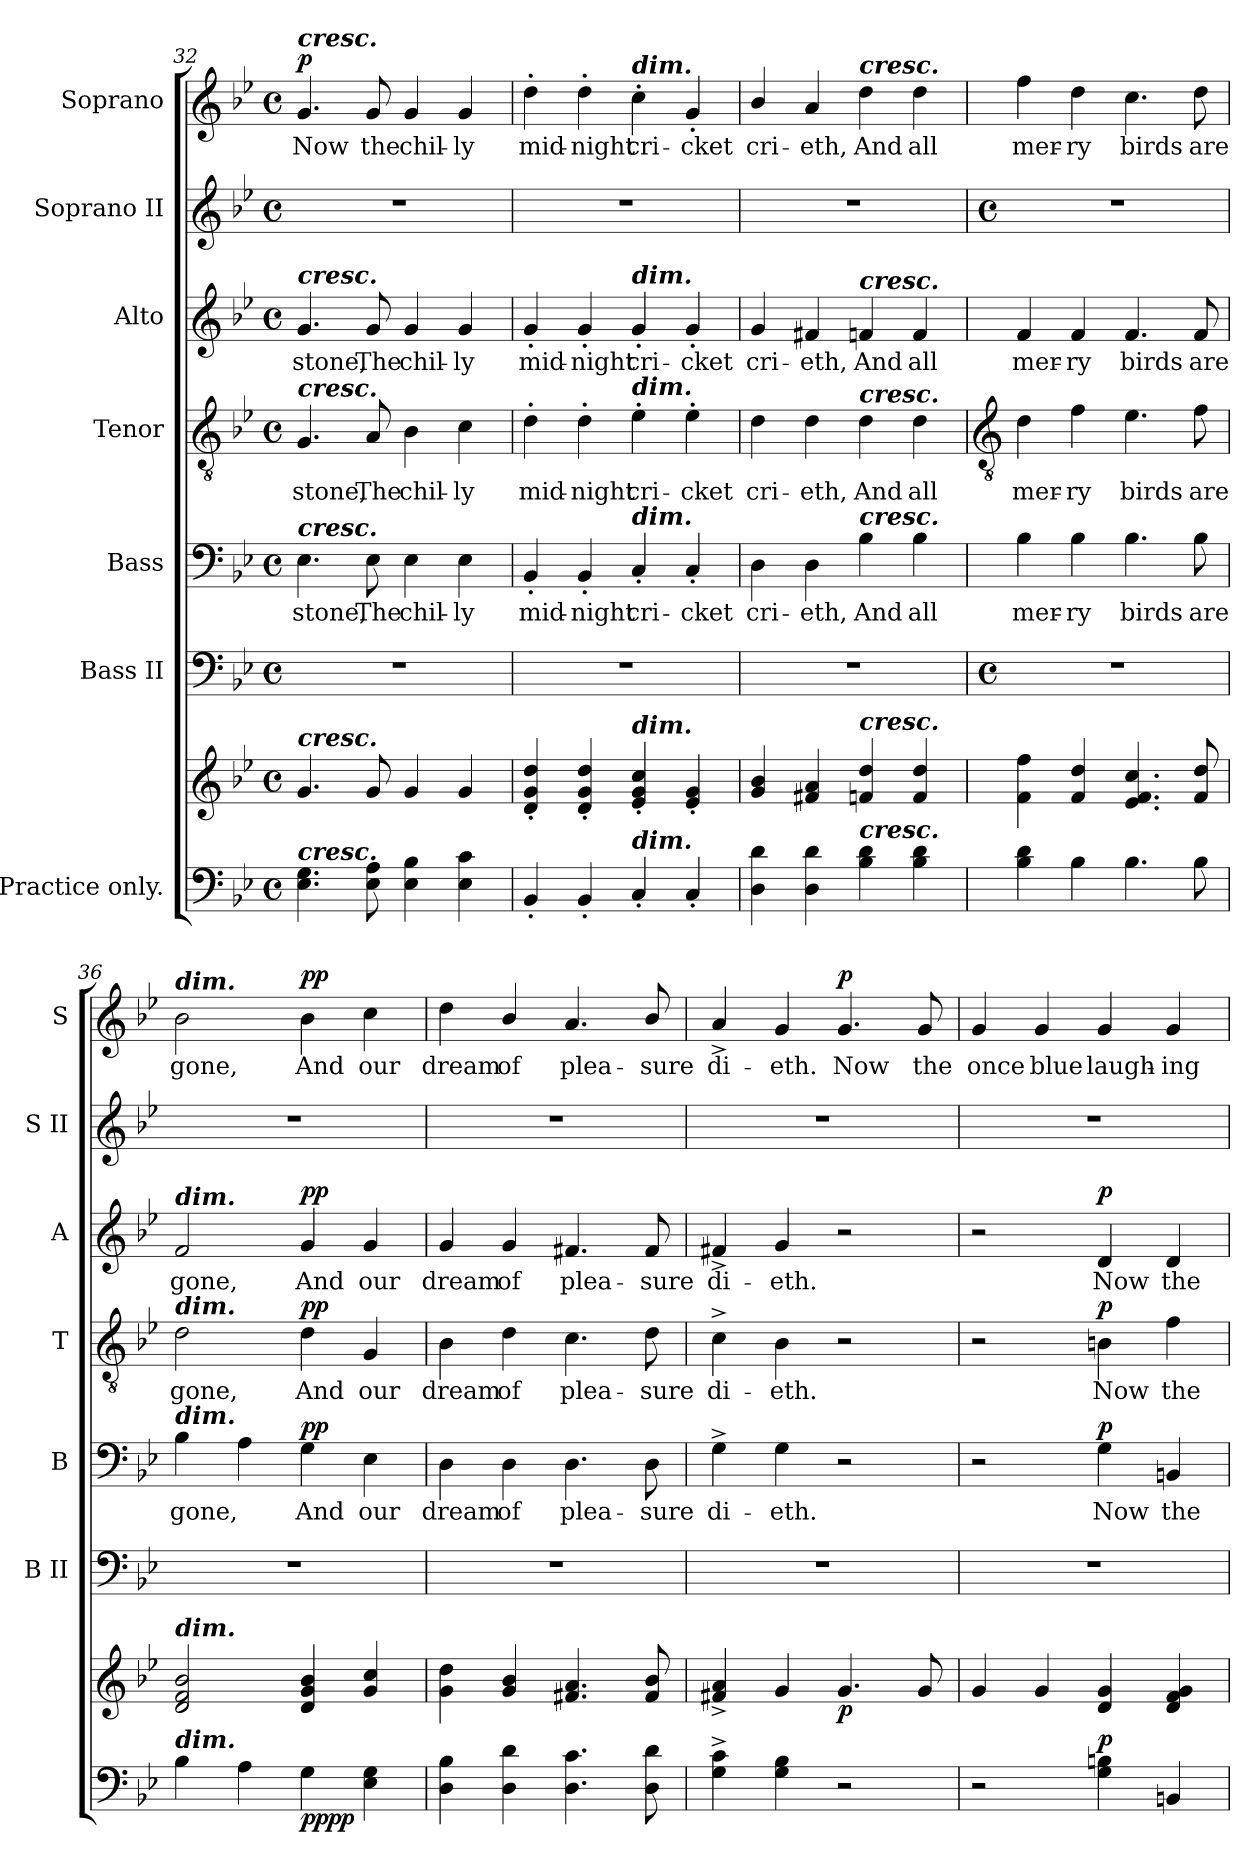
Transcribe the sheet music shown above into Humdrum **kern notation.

**kern	**kern	**dynam	**kern	**kern	**text	**dynam	**kern	**text	**dynam	**kern	**text	**dynam	**kern	**kern	**text	**dynam
*part7	*part7	*part7	*part6	*part5	*part5	*part5	*part4	*part4	*part4	*part3	*part3	*part3	*part2	*part1	*part1	*part1
*staff8	*staff7	*staff7/8	*staff6	*staff5	*staff5	*staff5	*staff4	*staff4	*staff4	*staff3	*staff3	*staff3	*staff2	*staff1	*staff1	*staff1
*I"Practice only.	*	*	*I"Bass II	*I"Bass	*	*	*I"Tenor	*	*	*I"Alto	*	*	*I"Soprano II	*I"Soprano	*	*
*	*	*	*I'B II	*I'B	*	*	*I'T	*	*	*I'A	*	*	*I'S II	*I'S	*	*
*clefF4	*clefG2	*	*clefF4	*clefF4	*	*	*clefGv2	*	*	*clefG2	*	*	*clefG2	*clefG2	*	*
*k[b-e-]	*k[b-e-]	*	*k[b-e-]	*k[b-e-]	*	*	*k[b-e-]	*	*	*k[b-e-]	*	*	*k[b-e-]	*k[b-e-]	*	*
*B-:	*B-:	*	*B-:	*B-:	*	*	*B-:	*	*	*B-:	*	*	*B-:	*B-:	*	*
*M4/4	*M4/4	*	*M4/4	*M4/4	*	*	*M4/4	*	*	*M4/4	*	*	*M4/4	*M4/4	*	*
*met(c)	*met(c)	*	*met(c)	*met(c)	*	*	*met(c)	*	*	*met(c)	*	*	*met(c)	*met(c)	*	*
=32	=32	=32	=32	=32	=32	=32	=32	=32	=32	=32	=32	=32	=32	=32	=32	=32
!	!	!	!	!	!	!	!	!	!	!	!	!	!	!LO:TX:a:Bi:t=cresc.	!	!
!	!	!	!	!	!	!	!	!	!	!LO:TX:a:Bi:t=cresc.	!	!	!	!	!	!
!	!	!	!	!	!	!	!LO:TX:a:Bi:t=cresc.	!	!	!	!	!	!	!	!	!
!	!	!	!	!LO:TX:a:Bi:t=cresc.	!	!	!	!	!	!	!	!	!	!	!	!
!	!LO:TX:a:Bi:t=cresc.	!	!	!	!	!	!	!	!	!	!	!	!	!	!	!
!LO:TX:a:Bi:t=cresc.	!	!	!	!	!	!	!	!	!	!	!	!	!	!	!	!
!	!	!	!	!	!LO:LY:b	!	!	!LO:LY:b	!	!	!LO:LY:b	!	!	!	!LO:LY:b	!LO:DY:b
4.E- 4.G	4.g	.	1r	4.E-	stone,	.	4.G	stone,	.	4.g	stone,	.	1r	4.g	Now	p
!	!	!	!	!	!LO:LY:b	!	!	!LO:LY:b	!	!	!LO:LY:b	!	!	!	!LO:LY:b	!
8E- 8A	8g	.	.	8E-	The	.	8A	The	.	8g	The	.	.	8g	the	.
!	!	!	!	!	!LO:LY:b	!	!	!LO:LY:b	!	!	!LO:LY:b	!	!	!	!LO:LY:b	!
4E- 4B-	4g	.	.	4E-	chil-	.	4B-	chil-	.	4g	chil-	.	.	4g	chil-	.
!	!	!	!	!	!LO:LY:b	!	!	!LO:LY:b	!	!	!LO:LY:b	!	!	!	!LO:LY:b	!
4E- 4c	4g	.	.	4E-	-ly	.	4c	-ly	.	4g	-ly	.	.	4g	-ly	.
=33	=33	=33	=33	=33	=33	=33	=33	=33	=33	=33	=33	=33	=33	=33	=33	=33
!	!	!	!	!	!LO:LY:b	!	!	!LO:LY:b	!	!	!LO:LY:b	!	!	!	!LO:LY:b	!
4BB-'	4d' 4g' 4dd'	.	1r	4BB-'	mid-	.	4d'	mid-	.	4g'	mid-	.	1r	4dd'	mid-	.
!	!	!	!	!	!LO:LY:b	!	!	!LO:LY:b	!	!	!LO:LY:b	!	!	!	!LO:LY:b	!
4BB-'	4d' 4g' 4dd'	.	.	4BB-'	-night	.	4d'	-night	.	4g'	-night	.	.	4dd'	-night	.
!	!	!	!	!	!	!	!	!	!	!	!	!	!	!LO:TX:a:Bi:t=dim.	!	!
!	!	!	!	!	!	!	!	!	!	!LO:TX:a:Bi:t=dim.	!	!	!	!	!	!
!	!	!	!	!	!	!	!LO:TX:a:Bi:t=dim.	!	!	!	!	!	!	!	!	!
!	!	!	!	!LO:TX:a:Bi:t=dim.	!	!	!	!	!	!	!	!	!	!	!	!
!	!LO:TX:a:Bi:t=dim.	!	!	!	!	!	!	!	!	!	!	!	!	!	!	!
!LO:TX:a:Bi:t=dim.	!	!	!	!	!	!	!	!	!	!	!	!	!	!	!	!
!	!	!	!	!	!LO:LY:b	!	!	!LO:LY:b	!	!	!LO:LY:b	!	!	!	!LO:LY:b	!
4C'	4e-' 4g' 4cc'	.	.	4C'	cri-	.	4e-'	cri-	.	4g'	cri-	.	.	4cc'	cri-	.
!	!	!	!	!	!LO:LY:b	!	!	!LO:LY:b	!	!	!LO:LY:b	!	!	!	!LO:LY:b	!
4C'	4e-' 4g'	.	.	4C'	-cket	.	4e-'	-cket	.	4g'	-cket	.	.	4g'	-cket	.
=34	=34	=34	=34	=34	=34	=34	=34	=34	=34	=34	=34	=34	=34	=34	=34	=34
!	!	!	!	!	!LO:LY:b	!	!	!LO:LY:b	!	!	!LO:LY:b	!	!	!	!LO:LY:b	!
4D 4d	4g/ 4b-/	.	1r	4D	cri-	.	4d	cri-	.	4g	cri-	.	1r	4b-/	cri-	.
!	!	!	!	!	!LO:LY:b	!	!	!LO:LY:b	!	!	!LO:LY:b	!	!	!	!LO:LY:b	!
4D 4d	4f#X 4a	.	.	4D	-eth,	.	4d	-eth,	.	4f#X	-eth,	.	.	4a	-eth,	.
!	!	!	!	!	!	!	!	!	!	!	!	!	!	!LO:TX:a:Bi:t=cresc.	!	!
!	!	!	!	!	!	!	!	!	!	!LO:TX:a:Bi:t=cresc.	!	!	!	!	!	!
!	!	!	!	!	!	!	!LO:TX:a:Bi:t=cresc.	!	!	!	!	!	!	!	!	!
!	!	!	!	!LO:TX:a:Bi:t=cresc.	!	!	!	!	!	!	!	!	!	!	!	!
!	!LO:TX:a:Bi:t=cresc.	!	!	!	!	!	!	!	!	!	!	!	!	!	!	!
!LO:TX:a:Bi:t=cresc.	!	!	!	!	!	!	!	!	!	!	!	!	!	!	!	!
!	!	!	!	!	!LO:LY:b	!	!	!LO:LY:b	!	!	!LO:LY:b	!	!	!	!LO:LY:b	!
4B- 4d	4fn 4dd	.	.	4B-	And	.	4d	And	.	4fn	And	.	.	4dd	And	.
!	!	!	!	!	!LO:LY:b	!	!	!LO:LY:b	!	!	!LO:LY:b	!	!	!	!LO:LY:b	!
4B- 4d	4f 4dd	.	.	4B-	all	.	4d	all	.	4f	all	.	.	4dd	all	.
!!LO:LB:g=z
=35	=35	=35	=35	=35	=35	=35	=35	=35	=35	=35	=35	=35	=35	=35	=35	=35
*	*	*	*	*	*	*	*clefGv2	*	*	*	*	*	*	*	*	*
*	*	*	*M4/4	*	*	*	*	*	*	*	*	*	*M4/4	*	*	*
*	*	*	*met(c)	*	*	*	*	*	*	*	*	*	*met(c)	*	*	*
!	!	!	!	!	!LO:LY:b	!	!	!LO:LY:b	!	!	!LO:LY:b	!	!	!	!LO:LY:b	!
4B- 4d	4f 4ff	.	1r	4B-	mer-	.	4d	mer-	.	4f	mer-	.	1r	4ff	mer-	.
!	!	!	!	!	!LO:LY:b	!	!	!LO:LY:b	!	!	!LO:LY:b	!	!	!	!LO:LY:b	!
4B-	4f 4dd	.	.	4B-	-ry	.	4f	-ry	.	4f	-ry	.	.	4dd	-ry	.
!	!	!	!	!	!LO:LY:b	!	!	!LO:LY:b	!	!	!LO:LY:b	!	!	!	!LO:LY:b	!
4.B-	4.e- 4.f 4.cc	.	.	4.B-	birds	.	4.e-	birds	.	4.f	birds	.	.	4.cc	birds	.
!	!	!	!	!	!LO:LY:b	!	!	!LO:LY:b	!	!	!LO:LY:b	!	!	!	!LO:LY:b	!
8B-	8f 8dd	.	.	8B-	are	.	8f	are	.	8f	are	.	.	8dd	are	.
=36	=36	=36	=36	=36	=36	=36	=36	=36	=36	=36	=36	=36	=36	=36	=36	=36
!	!	!	!	!	!	!	!	!	!	!	!	!	!	!LO:TX:a:Bi:t=dim.	!	!
!	!	!	!	!	!	!	!	!	!	!LO:TX:a:Bi:t=dim.	!	!	!	!	!	!
!	!	!	!	!	!	!	!LO:TX:a:Bi:t=dim.	!	!	!	!	!	!	!	!	!
!	!	!	!	!LO:TX:a:Bi:t=dim.	!	!	!	!	!	!	!	!	!	!	!	!
!	!LO:TX:a:Bi:t=dim.	!	!	!	!	!	!	!	!	!	!	!	!	!	!	!
!LO:TX:a:Bi:t=dim.	!	!	!	!	!	!	!	!	!	!	!	!	!	!	!	!
!	!	!	!	!	!LO:LY:b	!	!	!LO:LY:b	!	!	!LO:LY:b	!	!	!	!LO:LY:b	!
4B-	2d 2f 2b-	.	1r	4B-	gone,	.	2d	gone,	.	2f	gone,	.	1r	2b-	gone,	.
4A	.	.	.	4A	.	.	.	.	.	.	.	.	.	.	.	.
!	!	!LO:DY:b=2	!	!	!LO:LY:b	!	!	!LO:LY:b	!	!	!LO:LY:b	!	!	!	!LO:LY:b	!
!	!	!LO:DY:n=1:b	!	!	!	!LO:DY:b	!	!	!LO:DY:b	!	!	!LO:DY:b	!	!	!	!LO:DY:b
4G	4d 4g 4b-	pp pp	.	4G	And	pp	4d	And	pp	4g	And	pp	.	4b-	And	pp
!	!	!	!	!	!LO:LY:b	!	!	!LO:LY:b	!	!	!LO:LY:b	!	!	!	!LO:LY:b	!
4E- 4G	4g 4cc	.	.	4E-	our	.	4G	our	.	4g	our	.	.	4cc	our	.
=37	=37	=37	=37	=37	=37	=37	=37	=37	=37	=37	=37	=37	=37	=37	=37	=37
!	!	!	!	!	!LO:LY:b	!	!	!LO:LY:b	!	!	!LO:LY:b	!	!	!	!LO:LY:b	!
4D 4B-	4g 4dd	.	1r	4D	dream	.	4B-	dream	.	4g	dream	.	1r	4dd	dream	.
!	!	!	!	!	!LO:LY:b	!	!	!LO:LY:b	!	!	!LO:LY:b	!	!	!	!LO:LY:b	!
4D 4d	4g/ 4b-/	.	.	4D	of	.	4d	of	.	4g	of	.	.	4b-/	of	.
!	!	!	!	!	!LO:LY:b	!	!	!LO:LY:b	!	!	!LO:LY:b	!	!	!	!LO:LY:b	!
4.D 4.c	4.f#X 4.a	.	.	4.D	plea-	.	4.c	plea-	.	4.f#X	plea-	.	.	4.a	plea-	.
!	!	!	!	!	!LO:LY:b	!	!	!LO:LY:b	!	!	!LO:LY:b	!	!	!	!LO:LY:b	!
8D 8d	8f#/ 8b-/	.	.	8D	-sure	.	8d	-sure	.	8f#	-sure	.	.	8b-/	-sure	.
=38	=38	=38	=38	=38	=38	=38	=38	=38	=38	=38	=38	=38	=38	=38	=38	=38
!	!	!	!	!	!LO:LY:b	!	!	!LO:LY:b	!	!	!LO:LY:b	!	!	!	!LO:LY:b	!
4G^ 4c^	4f#X^ 4a^	.	1r	4G^	di-	.	4c^	di-	.	4f#X^	di-	.	1r	4a^	di-	.
!	!	!	!	!	!LO:LY:b	!	!	!LO:LY:b	!	!	!LO:LY:b	!	!	!	!LO:LY:b	!
4G 4B-	4g	.	.	4G	-eth.	.	4B-	-eth.	.	4g	-eth.	.	.	4g	-eth.	.
!	!	!LO:DY:b	!	!	!	!	!	!	!	!	!	!	!	!	!LO:LY:b	!LO:DY:b
2r	4.g	p	.	2r	.	.	2r	.	.	2r	.	.	.	4.g	Now	p
!	!	!	!	!	!	!	!	!	!	!	!	!	!	!	!LO:LY:b	!
.	8g	.	.	.	.	.	.	.	.	.	.	.	.	8g	the	.
=39	=39	=39	=39	=39	=39	=39	=39	=39	=39	=39	=39	=39	=39	=39	=39	=39
!	!	!	!	!	!	!	!	!	!	!	!	!	!	!	!LO:LY:b	!
2r	4g	.	1r	2r	.	.	2r	.	.	2r	.	.	1r	4g	once	.
!	!	!	!	!	!	!	!	!	!	!	!	!	!	!	!LO:LY:b	!
.	4g	.	.	.	.	.	.	.	.	.	.	.	.	4g	blue	.
!	!	!LO:DY:a=2	!	!	!LO:LY:b	!LO:DY:b	!	!LO:LY:b	!LO:DY:b	!	!LO:LY:b	!LO:DY:b	!	!	!LO:LY:b	!
4G 4Bn	4d 4g	p	.	4G	Now	p	4Bn	Now	p	4d	Now	p	.	4g	laugh-	.
!	!	!	!	!	!LO:LY:b	!	!	!LO:LY:b	!	!	!LO:LY:b	!	!	!	!LO:LY:b	!
4BBn	4d 4f 4g	.	.	4BBn	the	.	4f	the	.	4d	the	.	.	4g	-ing	.
=	=	=	=	=	=	=	=	=	=	=	=	=	=	=	=	=
*-	*-	*-	*-	*-	*-	*-	*-	*-	*-	*-	*-	*-	*-	*-	*-	*-
